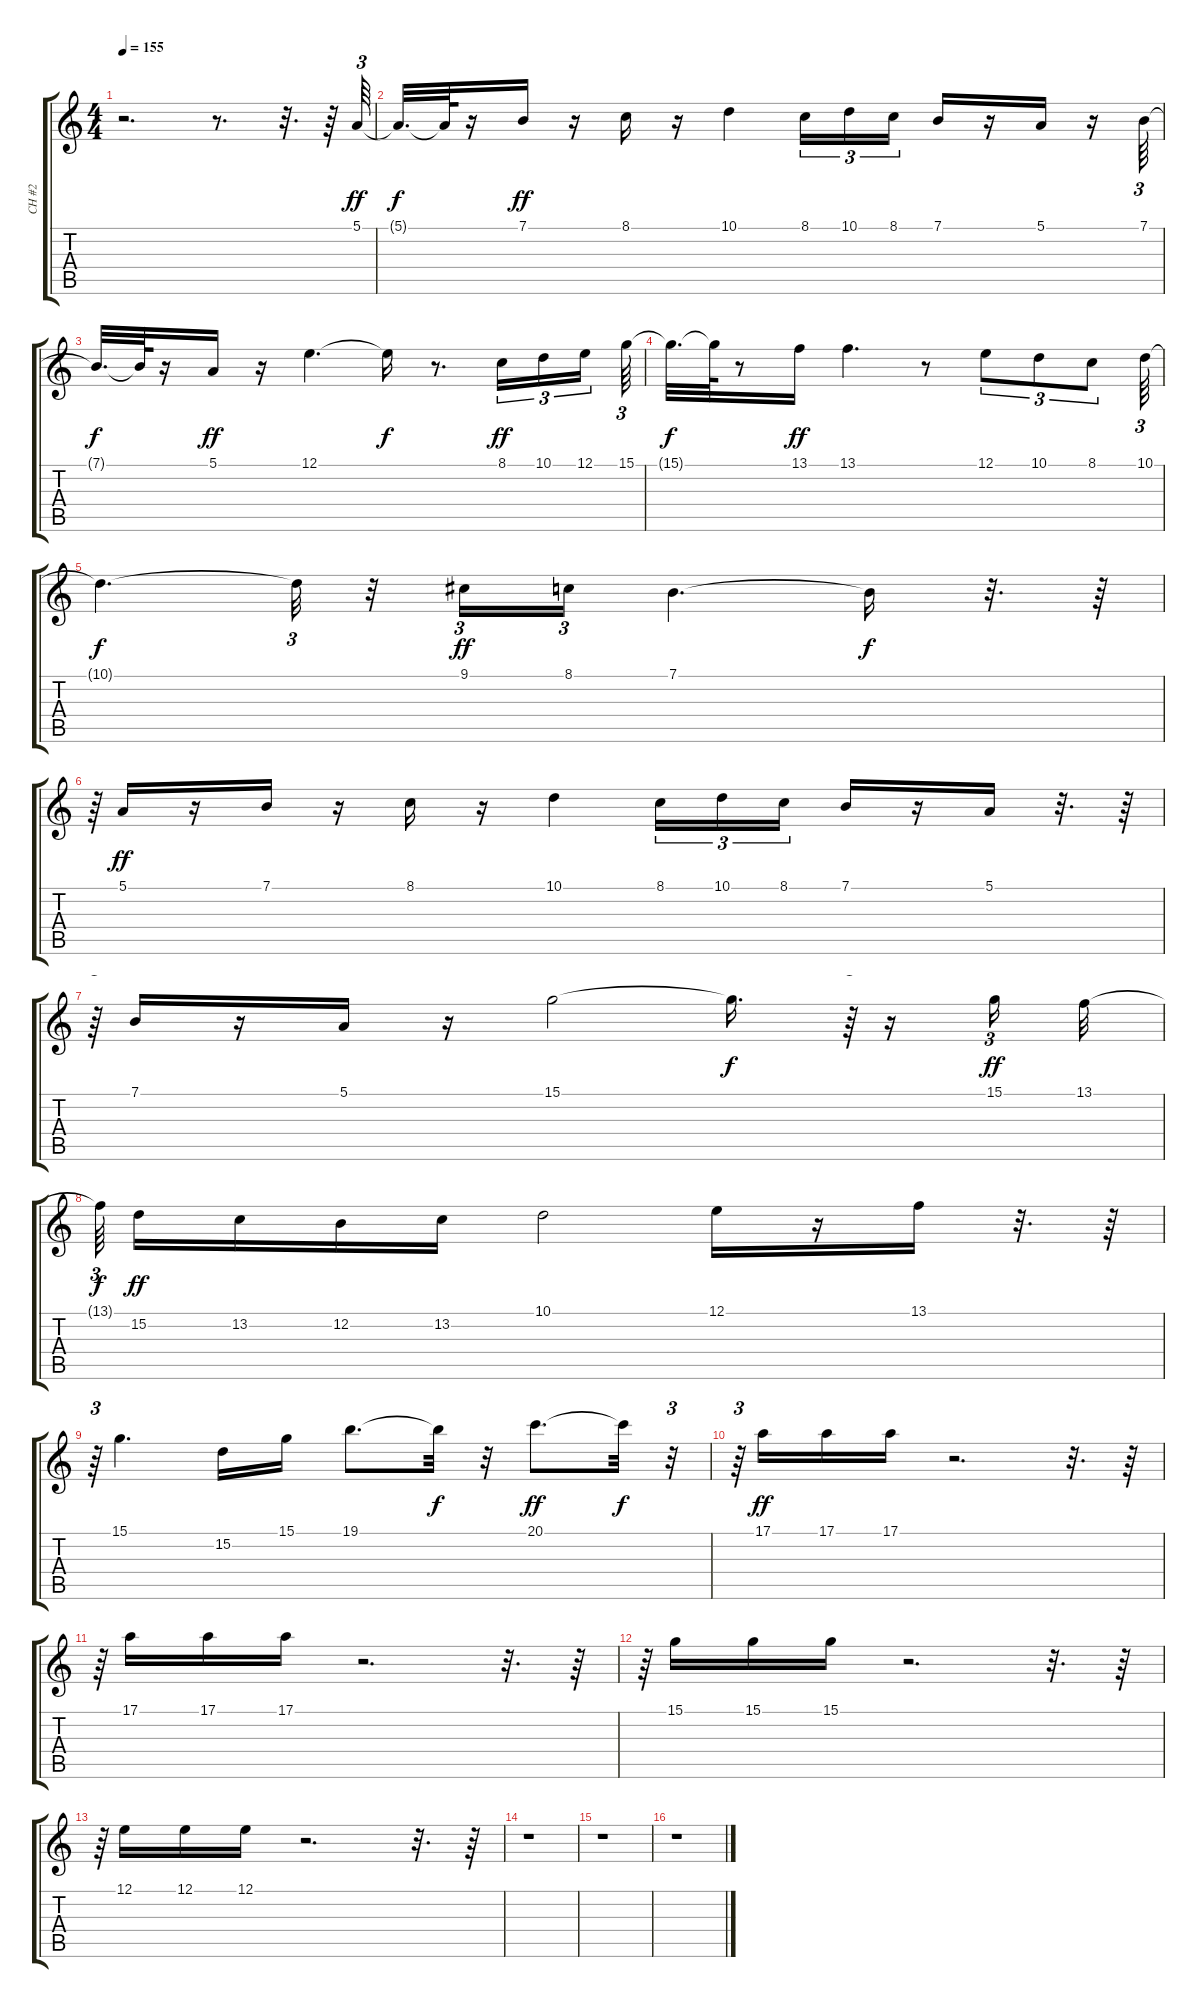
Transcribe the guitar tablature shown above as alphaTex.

\track ("CH #2" "CH #2") {instrument bassoon}
\staff {score tabs}
\tuning (E4 B3 G3 D3 A2 E2) {hide}
\ts (4 4)
\tempo 155
\clef g2
\ks c
r.2{d dy f} r.8{d} r.32{d} r.64 5.1.64{tu (3 2) dy ff} |
5.1{t}.32{d dy f} 5.1{t}.64 r.16 7.1.16{dy ff} r.16 8.1.16 r.16 10.1.4 8.1.16{tu (3 2)} 10.1.16{tu (3 2)} 8.1.16{tu (3 2)} 7.1.16 r.16 5.1.16 r.16 7.1.64{tu (3 2)} |
7.1{t}.32{d dy f} 7.1{t}.64 r.16 5.1.16{dy ff} r.16 12.1.4{d} 12.1{t}.16{dy f} r.8{d} 8.1.16{tu (3 2) dy ff} 10.1.16{tu (3 2)} 12.1.16{tu (3 2)} 15.1.64{tu (3 2)} |
15.1{t}.32{d dy f} 15.1{t}.64 r.8 13.1.16{dy ff} 13.1.4{d} r.8 12.1.8{tu (3 2)} 10.1.8{tu (3 2)} 8.1.8{tu (3 2)} 10.1.64{tu (3 2)} |
10.1{t}.4{d dy f} 10.1{t}.32{tu (3 2)} r.32 9.1.16{tu (3 2) dy ff} 8.1.16{tu (3 2)} 7.1.4{d} 7.1{t}.16{dy f} r.32{d} r.64 |
r.64{tu (3 2)} 5.1.16{dy ff} r.16 7.1.16 r.16 8.1.16 r.16 10.1.4 8.1.16{tu (3 2)} 10.1.16{tu (3 2)} 8.1.16{tu (3 2)} 7.1.16 r.16 5.1.16 r.32{d} r.64 |
r.64{tu (3 2)} 7.1.16 r.16 5.1.16 r.16 15.1.2 15.1{t}.16{d dy f} r.64{tu (3 2)} r.16 15.1.16{tu (3 2) dy ff} 13.1.32 |
13.1{t}.64{tu (3 2) dy f} 15.2.16{dy ff} 13.2.16 12.2.16 13.2.16 10.1.2 12.1.16 r.16 13.1.16 r.32{d} r.64 |
r.64{tu (3 2)} 15.1.4{d} 15.2.16 15.1.16 19.1.8{d} 19.1{t}.32{dy f} r.32 20.1.8{d dy ff} 20.1{t}.32{dy f} r.32{tu (3 2)} |
r.64{tu (3 2)} 17.1.16{dy ff} 17.1.16 17.1.16 r.2{d} r.32{d} r.64 |
r.64{tu (3 2)} 17.1.16 17.1.16 17.1.16 r.2{d} r.32{d} r.64 |
r.64{tu (3 2)} 15.1.16 15.1.16 15.1.16 r.2{d} r.32{d} r.64 |
r.64{tu (3 2)} 12.1.16 12.1.16 12.1.16 r.2{d} r.32{d} r.64 |
r.1 |
r.1 |
r.1
